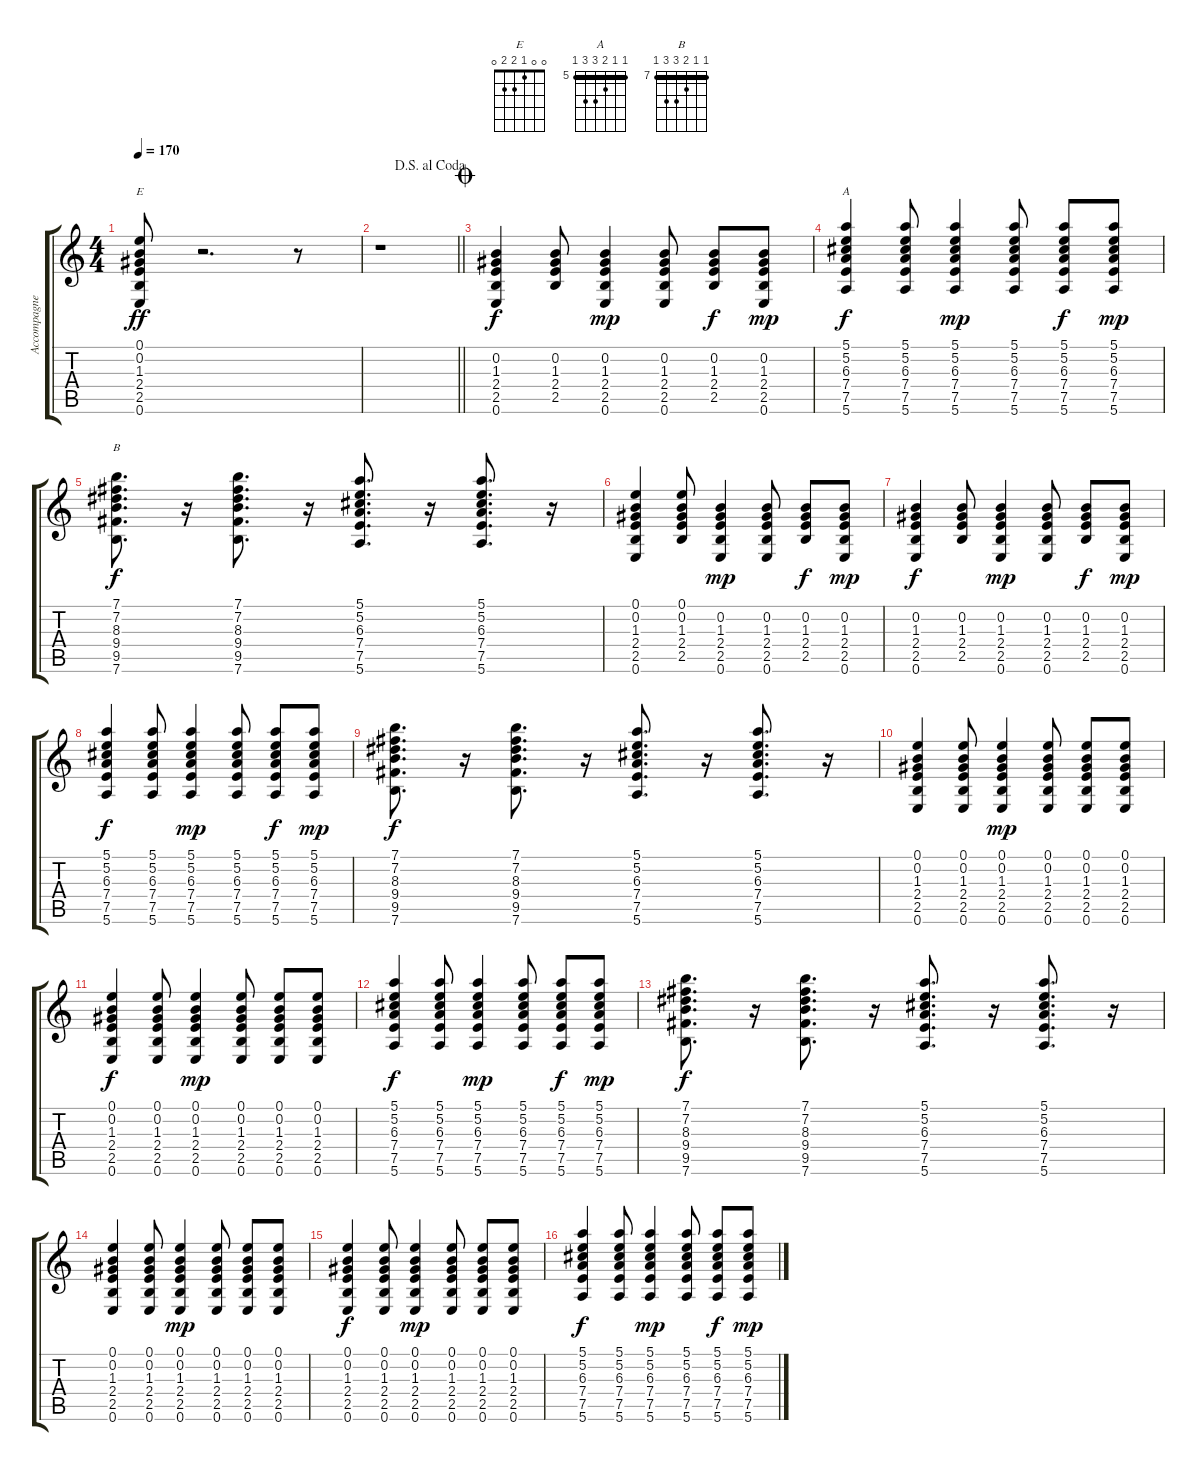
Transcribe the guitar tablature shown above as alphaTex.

\track ("Accompagnement" "Accompagne") {instrument acousticguitarsteel}
\staff {score tabs}
\tuning (E4 B3 G3 D3 A2 E2) {hide}
\chord ("E" 0 0 1 2 2 0)
\chord ("A" 5 5 6 7 7 5) {firstfret 5 barre 5}
\chord ("B" 7 7 8 9 9 7) {firstfret 7 barre 7}
\ts (4 4)
\tempo 170
\clef g2
\ks c
(0.1 0.2 1.3 2.4 2.5 0.6).8{ch "E" dy ff} r.2{d} r.8 |
\jump dalsegnoalcoda
\barLineRight lightlight
r.1 |
\jump coda
(0.2 1.3 2.4 2.5 0.6).4{dy f} (0.2 1.3 2.4 2.5).8 (0.2 1.3 2.4 2.5 0.6).4{dy mp} (0.2 1.3 2.4 2.5 0.6).8 (0.2 1.3 2.4 2.5).8{dy f} (0.2 1.3 2.4 2.5 0.6).8{dy mp} |
(5.1 5.2 6.3 7.4 7.5 5.6).4{ch "A" dy f} (5.1 5.2 6.3 7.4 7.5 5.6).8 (5.1 5.2 6.3 7.4 7.5 5.6).4{dy mp} (5.1 5.2 6.3 7.4 7.5 5.6).8 (5.1 5.2 6.3 7.4 7.5 5.6).8{dy f} (5.1 5.2 6.3 7.4 7.5 5.6).8{dy mp} |
(7.1 7.2 8.3 9.4 9.5 7.6).8{d ch "B" dy f} r.16 (7.1 7.2 8.3 9.4 9.5 7.6).8{d} r.16 (5.1 5.2 6.3 7.4 7.5 5.6).8{d} r.16 (5.1 5.2 6.3 7.4 7.5 5.6).8{d} r.16 |
(0.1 0.2 1.3 2.4 2.5 0.6).4 (0.1 0.2 1.3 2.4 2.5).8 (0.2 1.3 2.4 2.5 0.6).4{dy mp} (0.2 1.3 2.4 2.5 0.6).8 (0.2 1.3 2.4 2.5).8{dy f} (0.2 1.3 2.4 2.5 0.6).8{dy mp} |
(0.2 1.3 2.4 2.5 0.6).4{dy f} (0.2 1.3 2.4 2.5).8 (0.2 1.3 2.4 2.5 0.6).4{dy mp} (0.2 1.3 2.4 2.5 0.6).8 (0.2 1.3 2.4 2.5).8{dy f} (0.2 1.3 2.4 2.5 0.6).8{dy mp} |
(5.1 5.2 6.3 7.4 7.5 5.6).4{dy f} (5.1 5.2 6.3 7.4 7.5 5.6).8 (5.1 5.2 6.3 7.4 7.5 5.6).4{dy mp} (5.1 5.2 6.3 7.4 7.5 5.6).8 (5.1 5.2 6.3 7.4 7.5 5.6).8{dy f} (5.1 5.2 6.3 7.4 7.5 5.6).8{dy mp} |
(7.1 7.2 8.3 9.4 9.5 7.6).8{d dy f} r.16 (7.1 7.2 8.3 9.4 9.5 7.6).8{d} r.16 (5.1 5.2 6.3 7.4 7.5 5.6).8{d} r.16 (5.1 5.2 6.3 7.4 7.5 5.6).8{d} r.16 |
(0.1 0.2 1.3 2.4 2.5 0.6).4 (0.1 0.2 1.3 2.4 2.5 0.6).8 (0.1 0.2 1.3 2.4 2.5 0.6).4{dy mp} (0.1 0.2 1.3 2.4 2.5 0.6).8 (0.1 0.2 1.3 2.4 2.5 0.6).8 (0.1 0.2 1.3 2.4 2.5 0.6).8 |
(0.1 0.2 1.3 2.4 2.5 0.6).4{dy f} (0.1 0.2 1.3 2.4 2.5 0.6).8 (0.1 0.2 1.3 2.4 2.5 0.6).4{dy mp} (0.1 0.2 1.3 2.4 2.5 0.6).8 (0.1 0.2 1.3 2.4 2.5 0.6).8 (0.1 0.2 1.3 2.4 2.5 0.6).8 |
(5.1 5.2 6.3 7.4 7.5 5.6).4{dy f} (5.1 5.2 6.3 7.4 7.5 5.6).8 (5.1 5.2 6.3 7.4 7.5 5.6).4{dy mp} (5.1 5.2 6.3 7.4 7.5 5.6).8 (5.1 5.2 6.3 7.4 7.5 5.6).8{dy f} (5.1 5.2 6.3 7.4 7.5 5.6).8{dy mp} |
(7.1 7.2 8.3 9.4 9.5 7.6).8{d dy f} r.16 (7.1 7.2 8.3 9.4 9.5 7.6).8{d} r.16 (5.1 5.2 6.3 7.4 7.5 5.6).8{d} r.16 (5.1 5.2 6.3 7.4 7.5 5.6).8{d} r.16 |
(0.1 0.2 1.3 2.4 2.5 0.6).4 (0.1 0.2 1.3 2.4 2.5 0.6).8 (0.1 0.2 1.3 2.4 2.5 0.6).4{dy mp} (0.1 0.2 1.3 2.4 2.5 0.6).8 (0.1 0.2 1.3 2.4 2.5 0.6).8 (0.1 0.2 1.3 2.4 2.5 0.6).8 |
(0.1 0.2 1.3 2.4 2.5 0.6).4{dy f} (0.1 0.2 1.3 2.4 2.5 0.6).8 (0.1 0.2 1.3 2.4 2.5 0.6).4{dy mp} (0.1 0.2 1.3 2.4 2.5 0.6).8 (0.1 0.2 1.3 2.4 2.5 0.6).8 (0.1 0.2 1.3 2.4 2.5 0.6).8 |
(5.1 5.2 6.3 7.4 7.5 5.6).4{dy f} (5.1 5.2 6.3 7.4 7.5 5.6).8 (5.1 5.2 6.3 7.4 7.5 5.6).4{dy mp} (5.1 5.2 6.3 7.4 7.5 5.6).8 (5.1 5.2 6.3 7.4 7.5 5.6).8{dy f} (5.1 5.2 6.3 7.4 7.5 5.6).8{dy mp}
